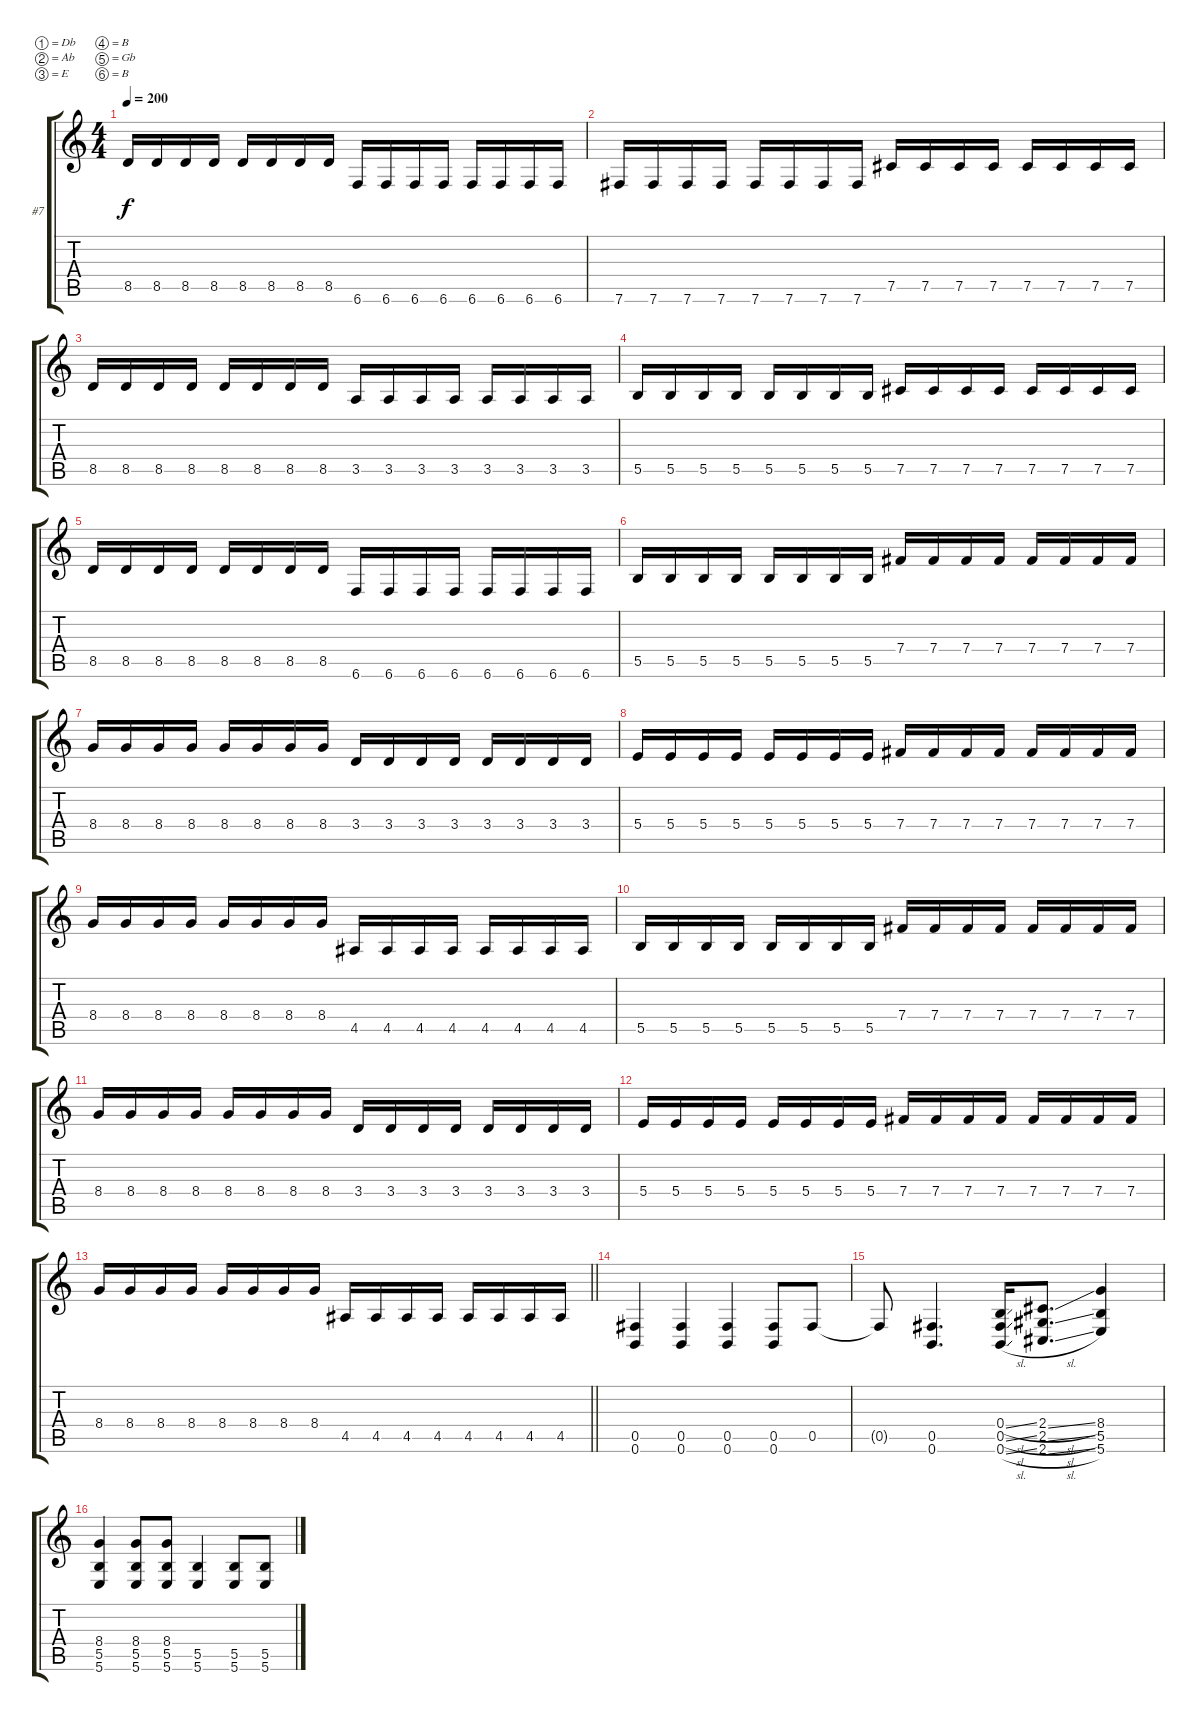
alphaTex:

\bracketExtendMode groupsimilarinstruments
\firstSystemTrackNameOrientation horizontal
\otherSystemsTrackNameOrientation horizontal
\track ("Mick Thomson" "#7") {instrument distortionguitar}
\staff {score tabs}
\tuning (Db4 Ab3 E3 B2 Gb2 B1)
\ts (4 4)
\tempo 200
\clef g2
\ks c
8.5.16{dy f} 8.5.16 8.5.16 8.5.16 8.5.16 8.5.16 8.5.16 8.5.16 6.6.16 6.6.16 6.6.16 6.6.16 6.6.16 6.6.16 6.6.16 6.6.16 |
7.6.16 7.6.16 7.6.16 7.6.16 7.6.16 7.6.16 7.6.16 7.6.16 7.5.16 7.5.16 7.5.16 7.5.16 7.5.16 7.5.16 7.5.16 7.5.16 |
8.5.16 8.5.16 8.5.16 8.5.16 8.5.16 8.5.16 8.5.16 8.5.16 3.5.16 3.5.16 3.5.16 3.5.16 3.5.16 3.5.16 3.5.16 3.5.16 |
5.5.16 5.5.16 5.5.16 5.5.16 5.5.16 5.5.16 5.5.16 5.5.16 7.5.16 7.5.16 7.5.16 7.5.16 7.5.16 7.5.16 7.5.16 7.5.16 |
8.5.16 8.5.16 8.5.16 8.5.16 8.5.16 8.5.16 8.5.16 8.5.16 6.6.16 6.6.16 6.6.16 6.6.16 6.6.16 6.6.16 6.6.16 6.6.16 |
5.5.16 5.5.16 5.5.16 5.5.16 5.5.16 5.5.16 5.5.16 5.5.16 7.4.16 7.4.16 7.4.16 7.4.16 7.4.16 7.4.16 7.4.16 7.4.16 |
8.4.16 8.4.16 8.4.16 8.4.16 8.4.16 8.4.16 8.4.16 8.4.16 3.4.16 3.4.16 3.4.16 3.4.16 3.4.16 3.4.16 3.4.16 3.4.16 |
5.4.16 5.4.16 5.4.16 5.4.16 5.4.16 5.4.16 5.4.16 5.4.16 7.4.16 7.4.16 7.4.16 7.4.16 7.4.16 7.4.16 7.4.16 7.4.16 |
8.4.16 8.4.16 8.4.16 8.4.16 8.4.16 8.4.16 8.4.16 8.4.16 4.5.16 4.5.16 4.5.16 4.5.16 4.5.16 4.5.16 4.5.16 4.5.16 |
5.5.16 5.5.16 5.5.16 5.5.16 5.5.16 5.5.16 5.5.16 5.5.16 7.4.16 7.4.16 7.4.16 7.4.16 7.4.16 7.4.16 7.4.16 7.4.16 |
8.4.16 8.4.16 8.4.16 8.4.16 8.4.16 8.4.16 8.4.16 8.4.16 3.4.16 3.4.16 3.4.16 3.4.16 3.4.16 3.4.16 3.4.16 3.4.16 |
5.4.16 5.4.16 5.4.16 5.4.16 5.4.16 5.4.16 5.4.16 5.4.16 7.4.16 7.4.16 7.4.16 7.4.16 7.4.16 7.4.16 7.4.16 7.4.16 |
\barLineRight lightlight
8.4.16 8.4.16 8.4.16 8.4.16 8.4.16 8.4.16 8.4.16 8.4.16 4.5.16 4.5.16 4.5.16 4.5.16 4.5.16 4.5.16 4.5.16 4.5.16 |
(0.5 0.6).4 (0.5 0.6).4 (0.5 0.6).4 (0.5 0.6).8 0.5.8 |
0.5{t}.8 (0.5 0.6).4{d} (0.4{sl} 0.5{sl} 0.6{sl}).16 (2.4{sl} 2.5{sl} 2.6{sl}).8{d} (8.4 5.5 5.6).4 |
(8.4 5.5 5.6).4 (8.4 5.5 5.6).8 (8.4 5.5 5.6).8 (5.5 5.6).4 (5.5 5.6).8 (5.5 5.6).8
